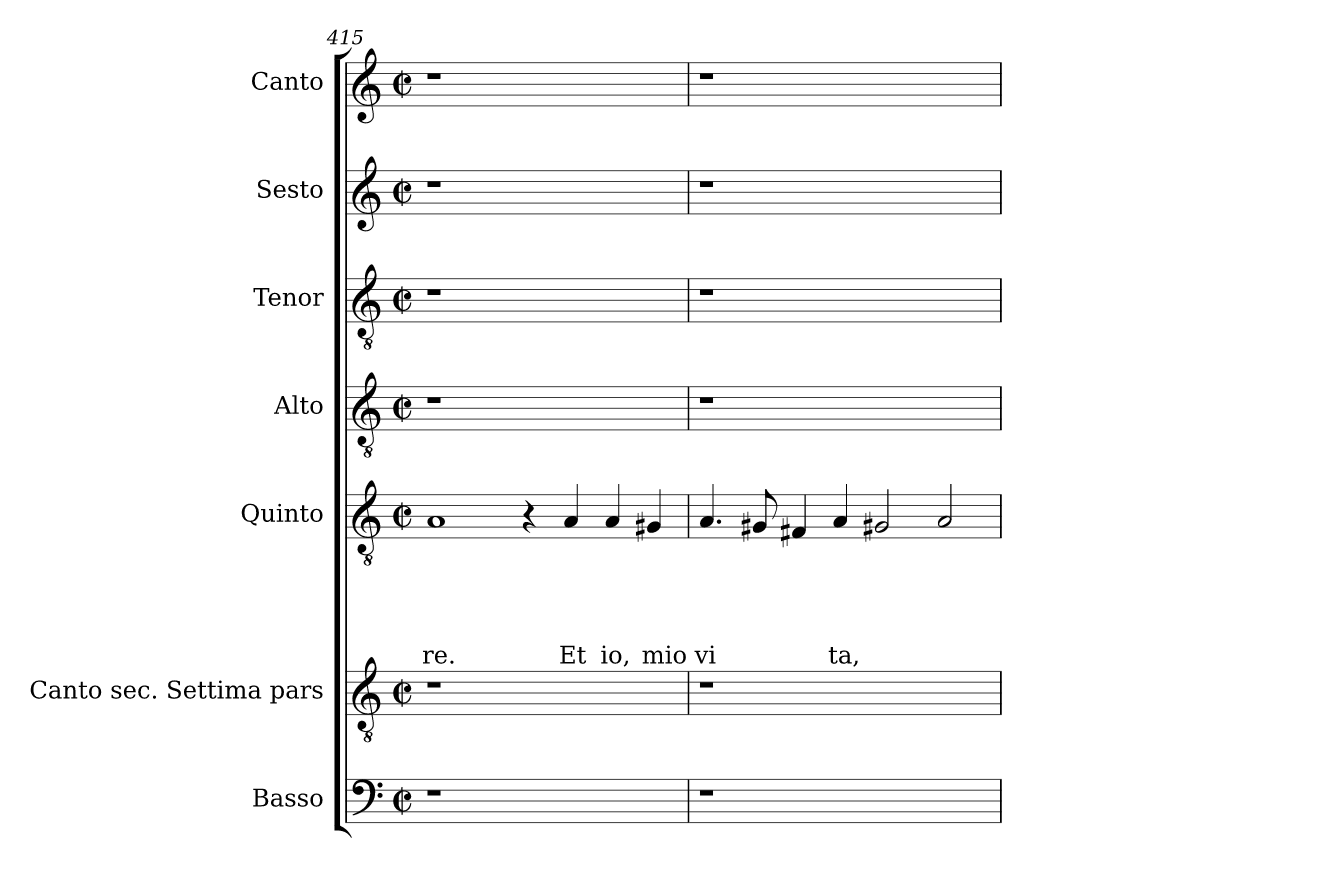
**kern	**kern	**kern	**text	**text	**text	**text	**text	**kern	**kern	**kern	**kern
*part7	*part6	*part5	*part5	*part5	*part5	*part5	*part5	*part4	*part3	*part2	*part1
*staff7	*staff6	*staff5	*staff5	*staff5	*staff5	*staff5	*staff5	*staff4	*staff3	*staff2	*staff1
*I"Basso	*I"Canto sec. Settima pars	*I"Quinto	*	*	*	*	*	*I"Alto	*I"Tenor	*I"Sesto	*I"Canto
*	*	*I'Quinto	*	*	*	*	*	*I'Alto	*I'Tenor	*I'Sesto	*I'Canto
*clefF4	*clefGv2	*clefGv2	*	*	*	*	*	*clefGv2	*clefGv2	*clefG2	*clefG2
*k[]	*k[]	*k[]	*	*	*	*	*	*k[]	*k[]	*k[]	*k[]
*C:	*C:	*C:	*	*	*	*	*	*C:	*C:	*C:	*C:
*M2/2	*M2/2	*M2/2	*	*	*	*	*	*M2/2	*M2/2	*M2/2	*M2/2
*met(c|)	*met(c|)	*met(c|)	*	*	*	*	*	*met(c|)	*met(c|)	*met(c|)	*met(c|)
=415	=415	=415	=415	=415	=415	=415	=415	=415	=415	=415	=415
!	!	!	!	!	!	!	!LO:LY:b	!	!	!	!
1r	1r	1A	.	.	.	.	re.	1r	1r	1r	1r
1ryy	1ryy	4r	.	.	.	.	.	1ryy	1ryy	1ryy	1ryy
!	!	!	!	!	!	!	!LO:LY:b	!	!	!	!
.	.	4A/	.	.	.	.	Et	.	.	.	.
!	!	!	!	!	!	!	!LO:LY:b	!	!	!	!
.	.	4A/	.	.	.	.	io,	.	.	.	.
!	!	!	!	!	!	!	!LO:LY:b	!	!	!	!
.	.	4G#X/	.	.	.	.	mio	.	.	.	.
=416	=416	=416	=416	=416	=416	=416	=416	=416	=416	=416	=416
!	!	!	!	!	!	!	!LO:LY:b	!	!	!	!
1r	1r	4.A/	.	.	.	.	vi	1r	1r	1r	1r
.	.	8G#/	.	.	.	.	.	.	.	.	.
.	.	4F#X/	.	.	.	.	.	.	.	.	.
!	!	!	!	!	!	!	!LO:LY:b	!	!	!	!
.	.	4A/	.	.	.	.	ta,	.	.	.	.
1ryy	1ryy	2G#X/	.	.	.	.	.	1ryy	1ryy	1ryy	1ryy
.	.	2A/	.	.	.	.	.	.	.	.	.
=	=	=	=	=	=	=	=	=	=	=	=
*-	*-	*-	*-	*-	*-	*-	*-	*-	*-	*-	*-
